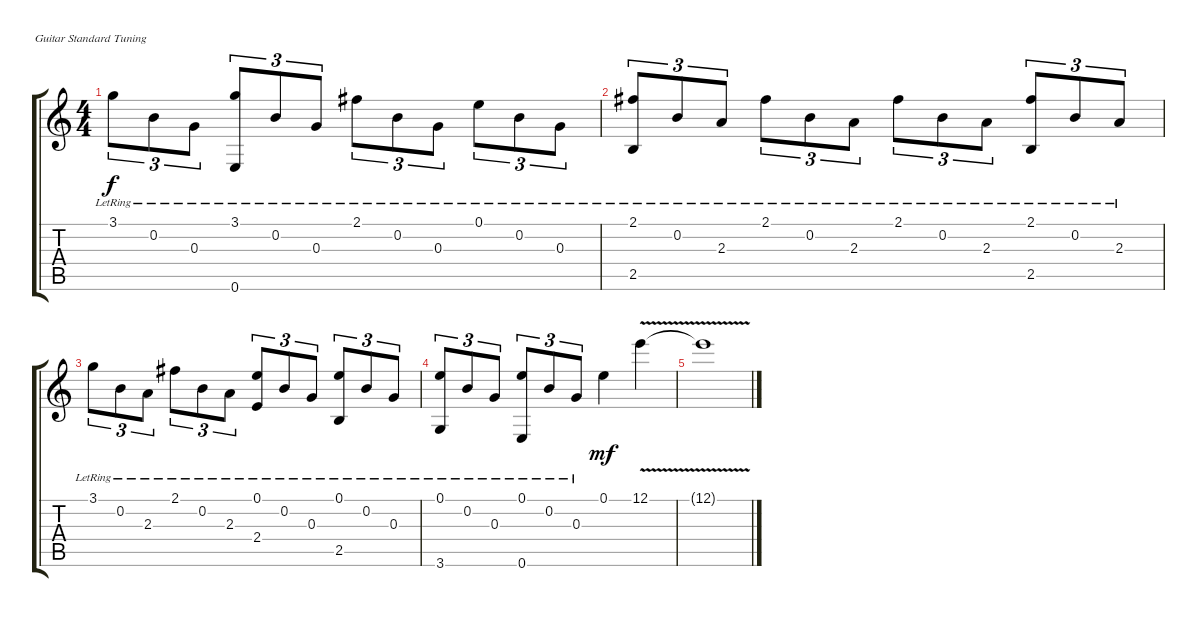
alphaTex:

\defaultSystemsLayout 4
\bracketExtendMode groupsimilarinstruments
\multiTrackTrackNamePolicy hidden
\firstSystemTrackNameOrientation horizontal
\otherSystemsTrackNameOrientation horizontal
\track "" {instrument acousticguitarnylon}
\staff {score tabs}
\tuning (E4 B3 G3 D3 A2 E2)
\ts (4 4)
\tempo (100 hide)
\clef g2
\scale
1.03909
\ks c
3.1{lr}.8{tu (3 2) dy f} 0.2{lr}.8{tu (3 2)} 0.3{lr}.8{tu (3 2)} (3.1{lr} 0.6{lr}).8{tu (3 2)} 0.2{lr}.8{tu (3 2)} 0.3{lr}.8{tu (3 2)} 2.1{lr}.8{tu (3 2)} 0.2{lr}.8{tu (3 2)} 0.3{lr}.8{tu (3 2)} 0.1{lr}.8{tu (3 2)} 0.2{lr}.8{tu (3 2)} 0.3{lr}.8{tu (3 2)} |
\scale
0.960908 (2.1{lr} 2.5{lr}).8{tu (3 2)} 0.2{lr}.8{tu (3 2)} 2.3{lr}.8{tu (3 2)} 2.1{lr}.8{tu (3 2)} 0.2{lr}.8{tu (3 2)} 2.3{lr}.8{tu (3 2)} 2.1{lr}.8{tu (3 2)} 0.2{lr}.8{tu (3 2)} 2.3{lr}.8{tu (3 2)} (2.1{lr} 2.5{lr}).8{tu (3 2)} 0.2{lr}.8{tu (3 2)} 2.3{lr}.8{tu (3 2)} |
\scale
1.03909 3.1{lr}.8{tu (3 2)} 0.2{lr}.8{tu (3 2)} 2.3{lr}.8{tu (3 2)} 2.1{lr}.8{tu (3 2)} 0.2{lr}.8{tu (3 2)} 2.3{lr}.8{tu (3 2)} (0.1{lr} 2.4).8{tu (3 2)} 0.2{lr}.8{tu (3 2)} 0.3{lr}.8{tu (3 2)} (0.1{lr} 2.5).8{tu (3 2)} 0.2{lr}.8{tu (3 2)} 0.3{lr}.8{tu (3 2)} |
\scale
0.960908 (0.1{lr} 3.6).8{tu (3 2)} 0.2{lr}.8{tu (3 2)} 0.3{lr}.8{tu (3 2)} (0.1{lr} 0.6).8{tu (3 2)} 0.2{lr}.8{tu (3 2)} 0.3{lr}.8{tu (3 2)} 0.1.4{dy mf} 12.1{v}.4 |
12.1{v t}.1
